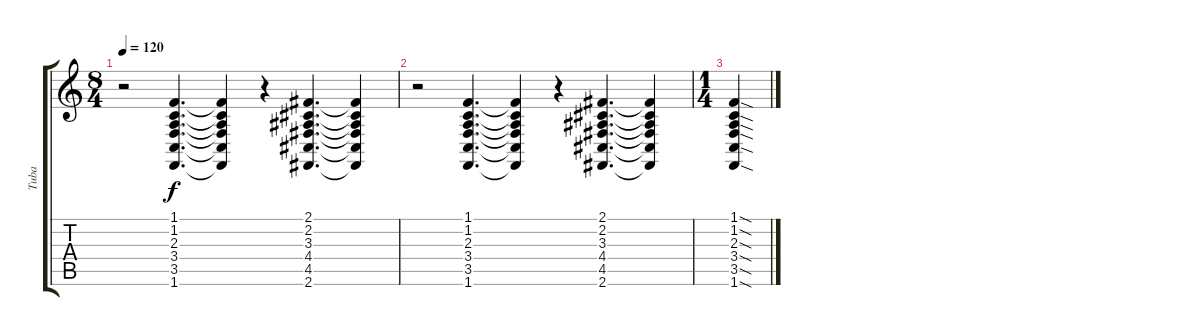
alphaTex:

\track ("Tuba" "Tuba") {instrument tuba}
\staff {score tabs}
\tuning (E4 B3 G3 D3 A2 E2) {hide}
\ts (8 4)
\tempo 120
\clef g2
\ks c
r.2{dy f} (1.1 1.2 2.3 3.4 3.5 1.6).4{d} (1.1{t} 1.2{t} 2.3{t} 3.4{t} 3.5{t} 1.6{t}).4 r.4 (2.1 2.2 3.3 4.4 4.5 2.6).4{d} (2.1{t} 2.2{t} 3.3{t} 4.4{t} 4.5{t} 2.6{t}).4 |
r.2 (1.1 1.2 2.3 3.4 3.5 1.6).4{d} (1.1{t} 1.2{t} 2.3{t} 3.4{t} 3.5{t} 1.6{t}).4 r.4 (2.1 2.2 3.3 4.4 4.5 2.6).4{d} (2.1{t} 2.2{t} 3.3{t} 4.4{t} 4.5{t} 2.6{t}).4 |
\ts (1 4)
(1.1{sod} 1.2{sod} 2.3{sod} 3.4{sod} 3.5{sod} 1.6{sod}).4
